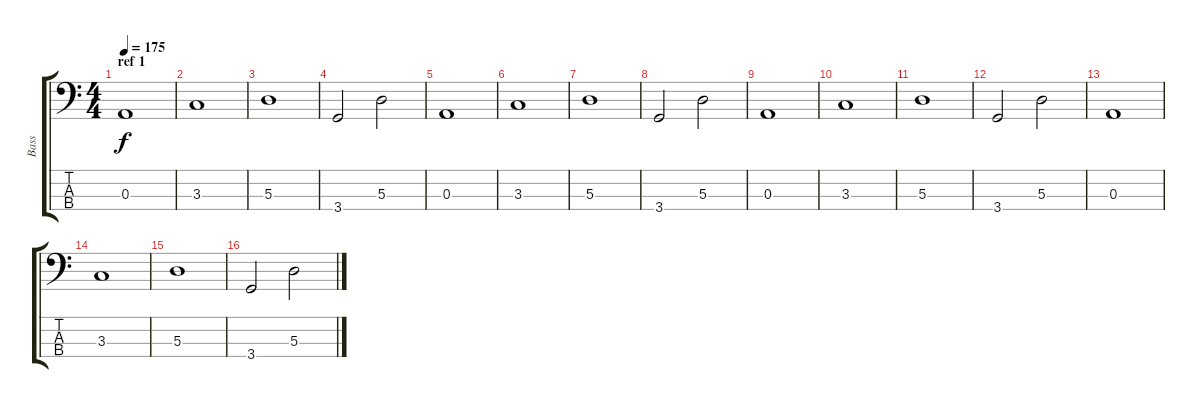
\track ("Bass" "Bass") {instrument electricbassfinger}
\staff {score tabs}
\tuning (G2 D2 A1 E1) {hide}
\ts (4 4)
\section ("" "ref 1")
\tempo 175
\clef f4
\ks c
0.3.1{dy f} |
3.3.1 |
5.3.1 |
3.4.2 5.3.2 |
0.3.1 |
3.3.1 |
5.3.1 |
3.4.2 5.3.2 |
0.3.1 |
3.3.1 |
5.3.1 |
3.4.2 5.3.2 |
0.3.1 |
3.3.1 |
5.3.1 |
3.4.2 5.3.2
